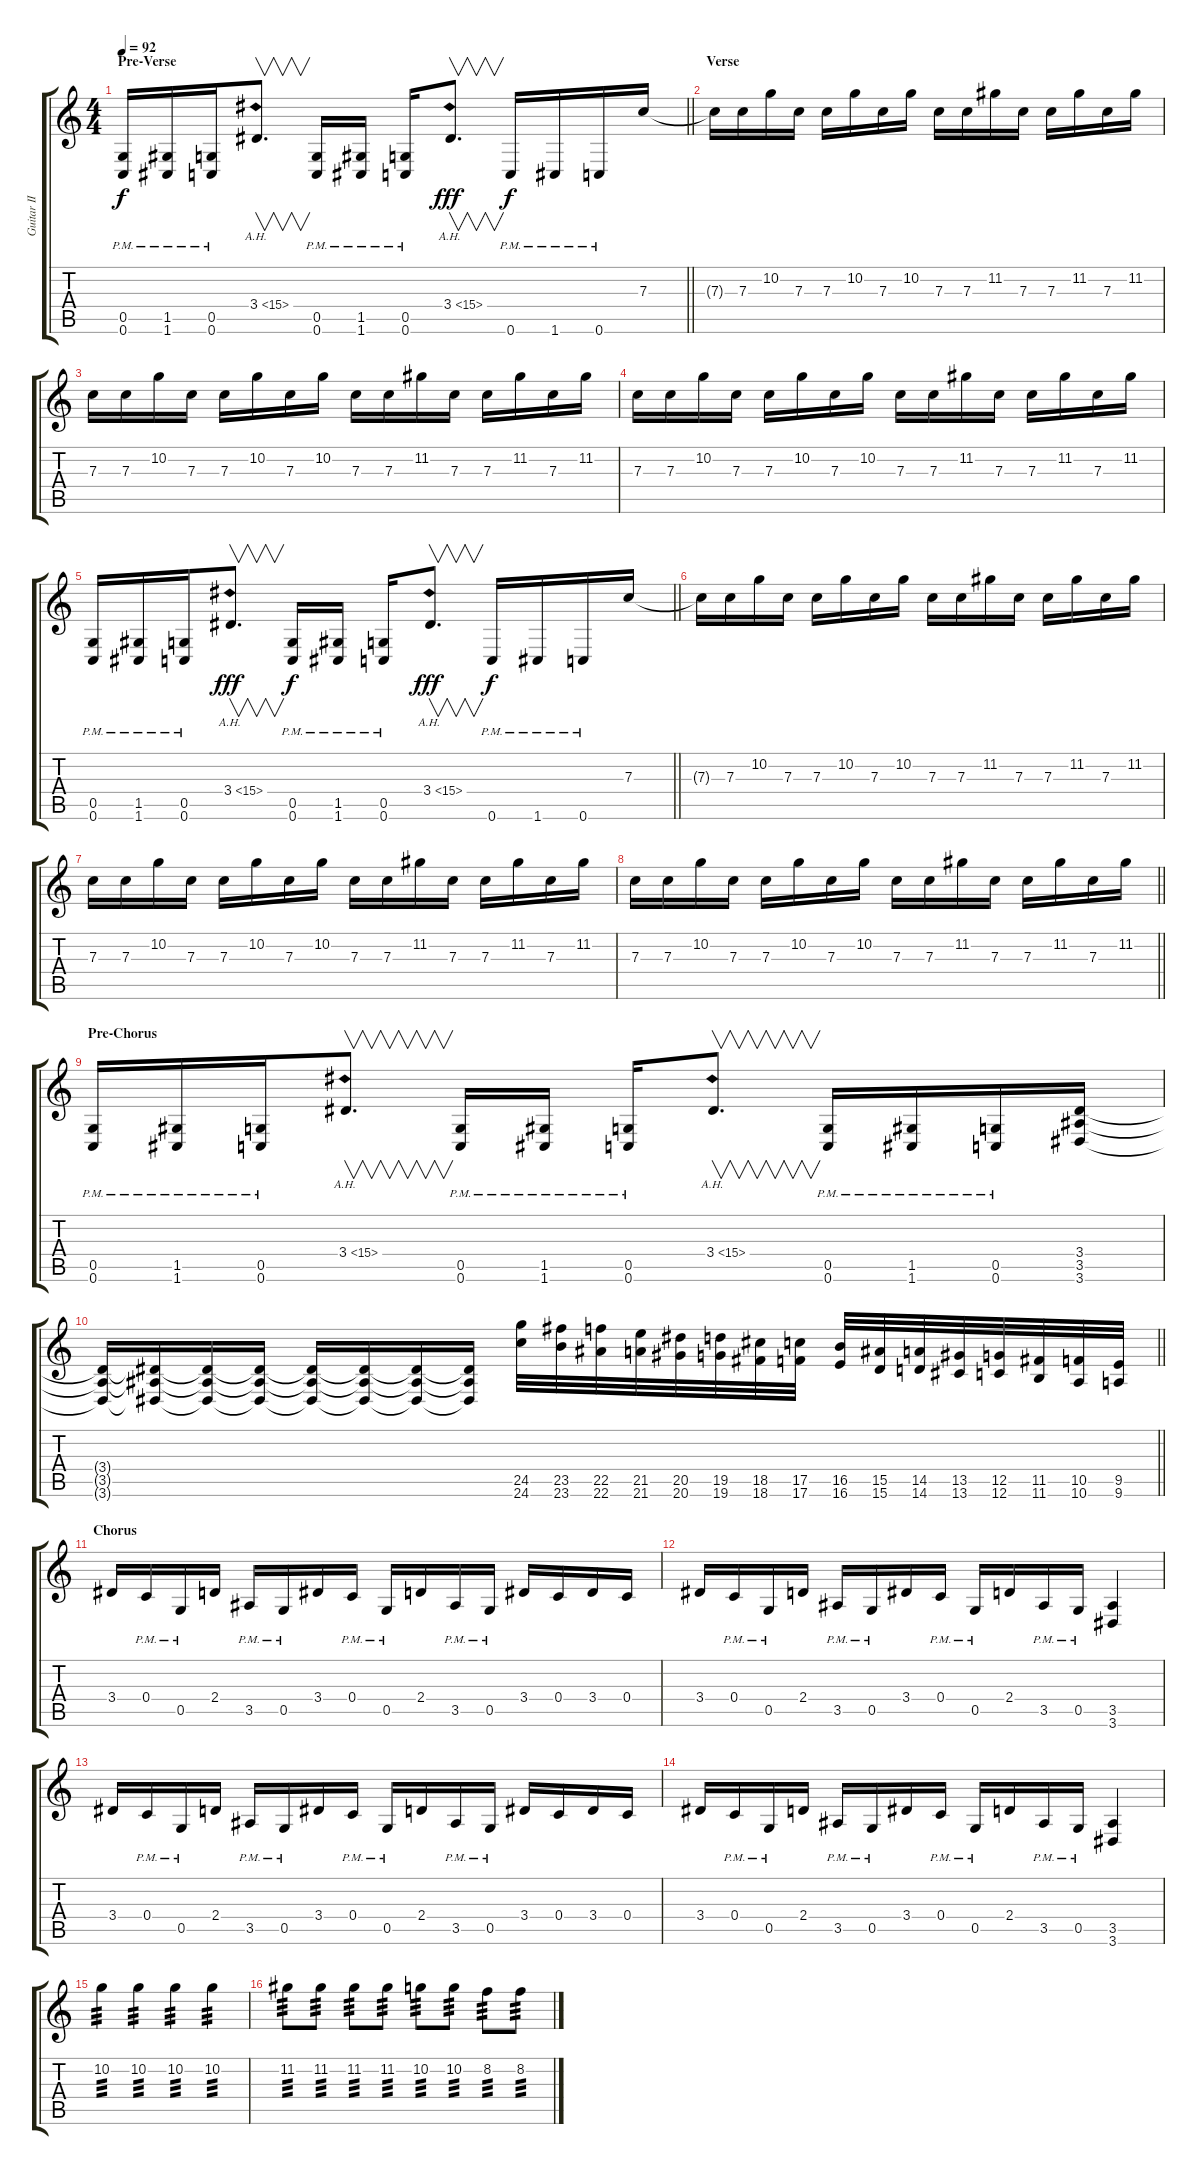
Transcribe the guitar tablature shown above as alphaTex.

\track ("Guitar II" "Guitar II") {solo instrument distortionguitar}
\staff {score tabs}
\tuning (D4 A3 F3 C3 G2 C2) {hide}
\ts (4 4)
\section ("" "Pre-Verse")
\tempo 92
\clef g2
\barLineRight lightlight
\ks c
(0.5{pm} 0.6{pm}).16{dy f instrument distortionguitar} (1.5{pm} 1.6{pm}).16 (0.5{pm} 0.6{pm}).16 3.4{ah 12}.8{v d} (0.5{pm} 0.6{pm}).16 (1.5{pm} 1.6{pm}).16 (0.5{pm} 0.6{pm}).16 3.4{ah 12}.8{v d dy fff} 0.6{pm}.16{dy f} 1.6{pm}.16 0.6{pm}.16 7.3.16 |
\section ("" "Verse")
7.3{t}.16 7.3.16 10.2.16 7.3.16 7.3.16 10.2.16 7.3.16 10.2.16 7.3.16 7.3.16 11.2.16 7.3.16 7.3.16 11.2.16 7.3.16 11.2.16 |
7.3.16 7.3.16 10.2.16 7.3.16 7.3.16 10.2.16 7.3.16 10.2.16 7.3.16 7.3.16 11.2.16 7.3.16 7.3.16 11.2.16 7.3.16 11.2.16 |
7.3.16 7.3.16 10.2.16 7.3.16 7.3.16 10.2.16 7.3.16 10.2.16 7.3.16 7.3.16 11.2.16 7.3.16 7.3.16 11.2.16 7.3.16 11.2.16 |
\barLineRight lightlight
(0.5{pm} 0.6{pm}).16 (1.5{pm} 1.6{pm}).16 (0.5{pm} 0.6{pm}).16 3.4{ah 12}.8{v d dy fff} (0.5{pm} 0.6{pm}).16{dy f} (1.5{pm} 1.6{pm}).16 (0.5{pm} 0.6{pm}).16 3.4{ah 12}.8{v d dy fff} 0.6{pm}.16{dy f} 1.6{pm}.16 0.6{pm}.16 7.3.16 |
7.3{t}.16 7.3.16 10.2.16 7.3.16 7.3.16 10.2.16 7.3.16 10.2.16 7.3.16 7.3.16 11.2.16 7.3.16 7.3.16 11.2.16 7.3.16 11.2.16 |
7.3.16 7.3.16 10.2.16 7.3.16 7.3.16 10.2.16 7.3.16 10.2.16 7.3.16 7.3.16 11.2.16 7.3.16 7.3.16 11.2.16 7.3.16 11.2.16 |
\barLineRight lightlight
7.3.16 7.3.16 10.2.16 7.3.16 7.3.16 10.2.16 7.3.16 10.2.16 7.3.16 7.3.16 11.2.16 7.3.16 7.3.16 11.2.16 7.3.16 11.2.16 |
\section ("" "Pre-Chorus")
(0.5{pm} 0.6{pm}).16 (1.5{pm} 1.6{pm}).16 (0.5{pm} 0.6{pm}).16 3.4{ah 12}.8{v d} (0.5{pm} 0.6{pm}).16 (1.5{pm} 1.6{pm}).16 (0.5{pm} 0.6{pm}).16 3.4{ah 12}.8{v d} (0.5{pm} 0.6{pm}).16 (1.5{pm} 1.6{pm}).16 (0.5{pm} 0.6{pm}).16 (3.4 3.5 3.6).16 |
\barLineRight lightlight
(3.4{t} 3.5{t} 3.6{t}).16 (3.4{t} 3.5{t} 3.6{t}).16 (3.4{t} 3.5{t} 3.6{t}).16 (3.4{t} 3.5{t} 3.6{t}).16 (3.4{t} 3.5{t} 3.6{t}).16 (3.4{t} 3.5{t} 3.6{t}).16 (3.4{t} 3.5{t} 3.6{t}).16 (3.4{t} 3.5{t} 3.6{t}).16 (24.5 24.6).32{instrument guitarfretnoise} (23.5 23.6).32 (22.5 22.6).32 (21.5 21.6).32 (20.5 20.6).32 (19.5 19.6).32 (18.5 18.6).32 (17.5 17.6).32 (16.5 16.6).32 (15.5 15.6).32 (14.5 14.6).32 (13.5 13.6).32 (12.5 12.6).32 (11.5 11.6).32 (10.5 10.6).32 (9.5 9.6).32 |
\section ("" "Chorus")
3.4.16{instrument distortionguitar} 0.4{pm}.16 0.5{pm}.16 2.4.16 3.5{pm}.16 0.5{pm}.16 3.4.16 0.4{pm}.16 0.5{pm}.16 2.4.16 3.5{pm}.16 0.5{pm}.16 3.4.16 0.4.16 3.4.16 0.4.16 |
3.4.16 0.4{pm}.16 0.5{pm}.16 2.4.16 3.5{pm}.16 0.5{pm}.16 3.4.16 0.4{pm}.16 0.5{pm}.16 2.4.16 3.5{pm}.16 0.5{pm}.16 (3.5 3.6).4 |
3.4.16 0.4{pm}.16 0.5{pm}.16 2.4.16 3.5{pm}.16 0.5{pm}.16 3.4.16 0.4{pm}.16 0.5{pm}.16 2.4.16 3.5{pm}.16 0.5{pm}.16 3.4.16 0.4.16 3.4.16 0.4.16 |
3.4.16 0.4{pm}.16 0.5{pm}.16 2.4.16 3.5{pm}.16 0.5{pm}.16 3.4.16 0.4{pm}.16 0.5{pm}.16 2.4.16 3.5{pm}.16 0.5{pm}.16 (3.5 3.6).4 |
10.2.4{tp 3} 10.2.4{tp 3} 10.2.4{tp 3} 10.2.4{tp 3} |
11.2.8{tp 3} 11.2.8{tp 3} 11.2.8{tp 3} 11.2.8{tp 3} 10.2.8{tp 3} 10.2.8{tp 3} 8.2.8{tp 3} 8.2.8{tp 3}
